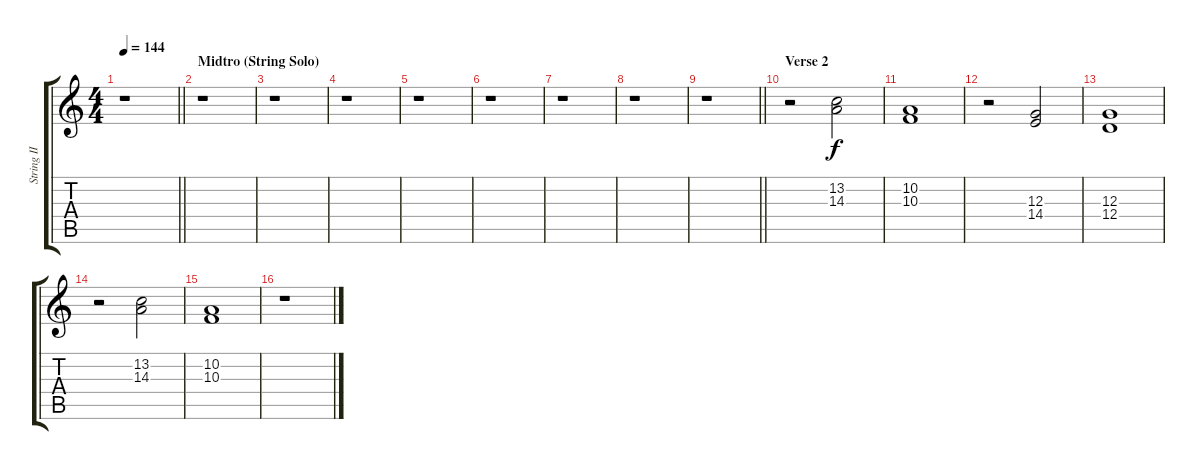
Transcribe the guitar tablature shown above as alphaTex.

\track ("String II" "String II") {instrument stringensemble1}
\staff {score tabs}
\tuning (E4 B3 G3 D3 A2 E2) {hide}
\ts (4 4)
\tempo 144
\clef g2
\barLineRight lightlight
\ks c
r.1{dy mp} |
\section ("" "Midtro (String Solo)")
r.1 |
r.1 |
r.1 |
r.1 |
r.1 |
r.1 |
r.1 |
\barLineRight lightlight
r.1 |
\section ("" "Verse 2")
r.2{volume 8 balance 2 instrument stringensemble2} (13.2 14.3).2{dy f} |
(10.2 10.3).1 |
r.2 (12.3 14.4).2 |
(12.3 12.4).1 |
r.2 (13.2 14.3).2 |
(10.2 10.3).1 |
r.1
